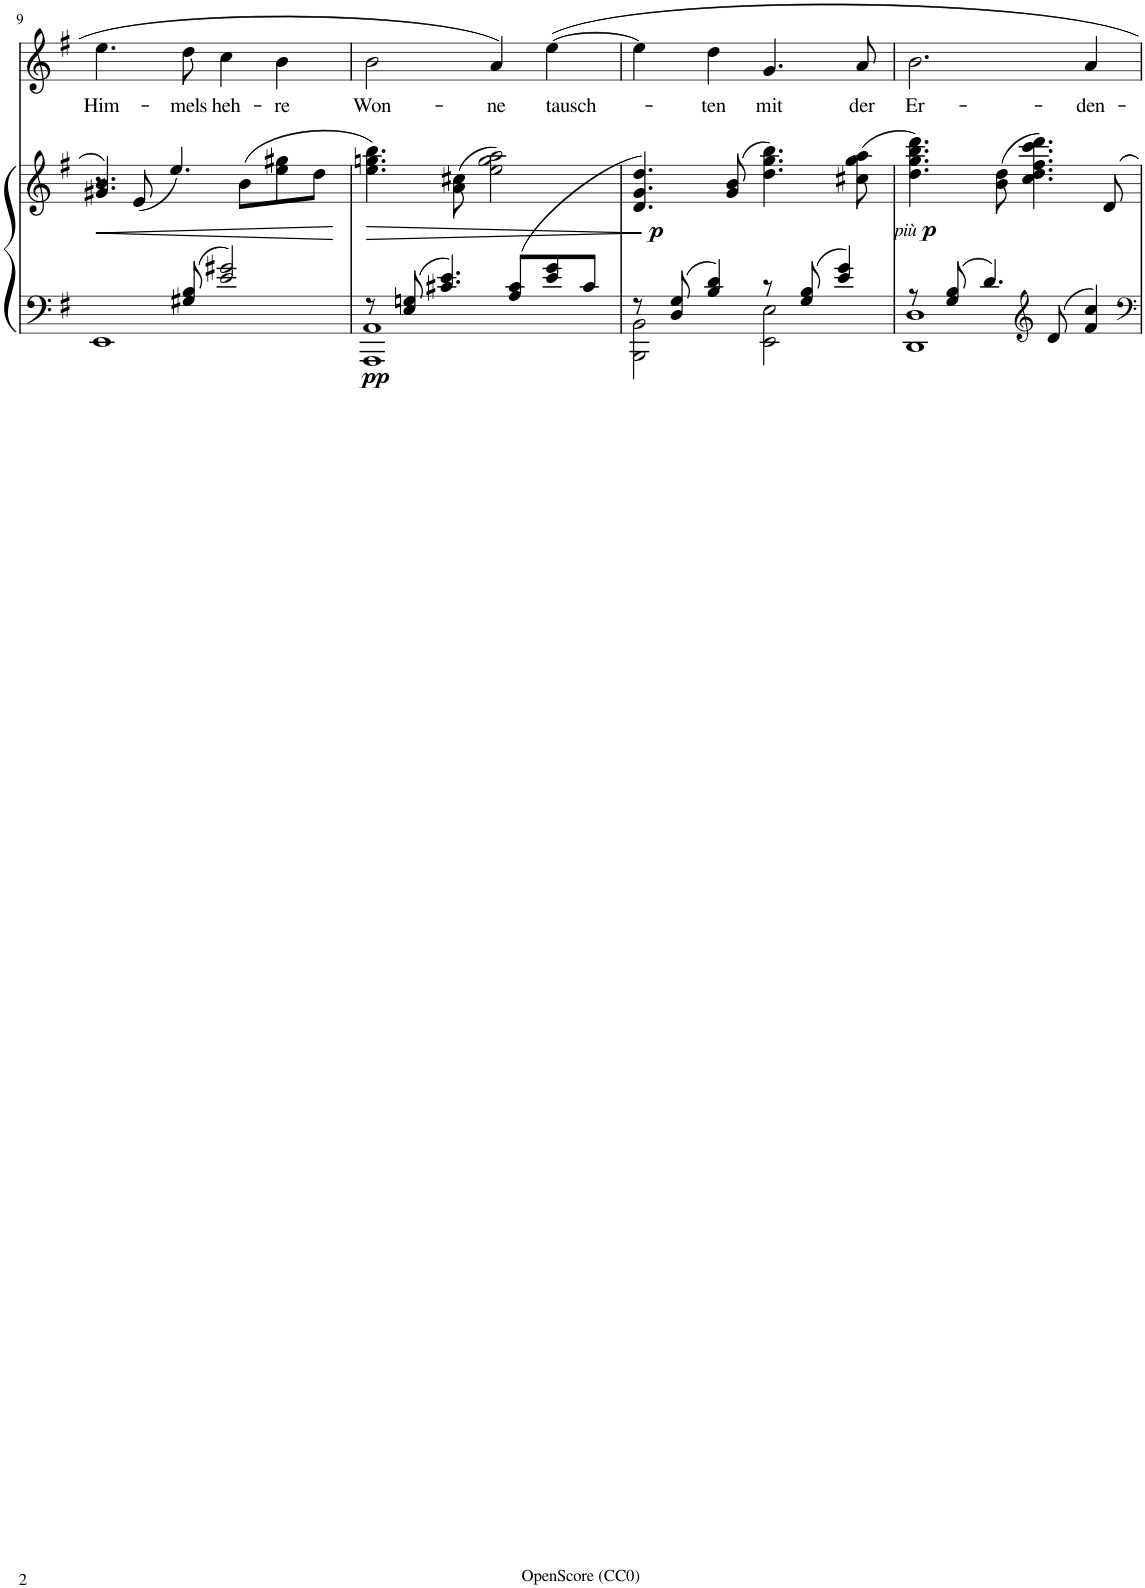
**kern	**kern	**dynam	**kern	**text
*part2	*part2	*part2	*part1	*part1
*staff3	*staff2	*staff2/3	*staff1	*staff1
*I"Piano	*	*	*I"Voice	*
*I'Pno	*	*	*	*
!!LO:PB:g=z
*clefF4	*clefG2	*	*clefG2	*
*k[f#]	*k[f#]	*	*k[f#]	*
*M4/4	*M4/4	*	*M4/4	*
=9	=9	=9	=9	=9
*^	*	*	*	*
!	!	!	!LO:HP:b	!	!LO:LY:b
*	*	*^	*	*	*
4.ryy	1EE	8r	4.g#X/ 4.b/	<	4.ee\	Him-
.	.	(8e/	.	.	.	.
.	.	4.ee/)	.	.	.	.
!	!	!	!	!	!	!LO:LY:b
8G#X/ 8B/	.	.	2ryy	.	8dd\	-mels
!	!	!	!	!	!	!LO:LY:b
2e/ 2g#X/	.	.	.	.	4cc\	heh-
.	.	(8b\L	.	.	.	.
!	!	!	!	!	!	!LO:LY:b
.	.	8ee\ 8gg#X\	.	.	4b\	-re
.	.	8dd\J	8ryy	.	.	.
*v	*v	*	*	*	*	*
*	*v	*v	*	*	*
.	.	[	.	.
=10	=10	=10	=10	=10
*^	*	*	*	*
!	!	!	!LO:HP:b	!	!LO:LY:b
!	!	!	!LO:DY:n=1:b=2	!	!
8r	1AAA 1AA	4.ee\ 4.ggn\ 4.bb\)	> pp	2b\	Won-
8E/ 8Gn/	.	.	.	.	.
4.c#X/ 4.e/	.	.	.	.	.
.	.	(8a\ 8cc#X\	.	.	.
!	!	!	!	!	!LO:LY:b
.	.	2ee\ 2gg\ 2aa\)	.	4a/	-ne
(8A/ 8c#/L	.	.	.	.	.
!	!	!	!	!	!LO:LY:b
8e/ 8g/	.	.	.	[4ee\	tausch-
8c#/J	.	.	.	.	.
*v	*v	*	*	*	*
.	.	]	.	.
=11	=11	=11	=11	=11
*^	*	*	*	*
!	!	!	!LO:DY:b	!	!
8r	2BBB\ 2BB\	4.d/ 4.g/ 4.dd/)	p	4ee\]	.
8D/ 8G/	.	.	.	.	.
!	!	!	!	!	!LO:LY:b
4B/ 4d/	.	.	.	4dd\	-ten
.	.	(8g/ 8b/	.	.	.
!	!	!	!	!	!LO:LY:b
8r	2EE\ 2E\	4.dd\ 4.gg\ 4.bb\)	.	4.g/	mit
8G/ 8B/	.	.	.	.	.
4e/ 4g/	.	.	.	.	.
!	!	!	!	!	!LO:LY:b
.	.	(8cc#X\ 8gg\ 8aa\	.	8a/	der
=12	=12	=12	=12	=12	=12
!	!	!	!LO:DY:b	!	!LO:LY:b
!	!	!	!LO:DY:n=1:b	!	!
8r	1DD 1D	4.dd\ 4.gg\ 4.bb\ 4.ddd\)	other-dynamics p	2.b\	Er-
8G/ 8B/	.	.	.	.	.
4.d/	.	.	.	.	.
.	.	(8b\ 8dd\	.	.	.
.	.	4.cc\ 4.dd\ 4.ff#\ 4.ccc\ 4.ddd\)	.	.	.
*clefG2	*	*	*	*	*
8d/	.	.	.	.	.
!	!	!	!	!	!LO:LY:b
4f#/ 4cc/	.	.	.	4a/	-den-
.	.	8d/	.	.	.
*v	*v	*	*	*	*
=	=	=	=	=
*-	*-	*-	*-	*-
